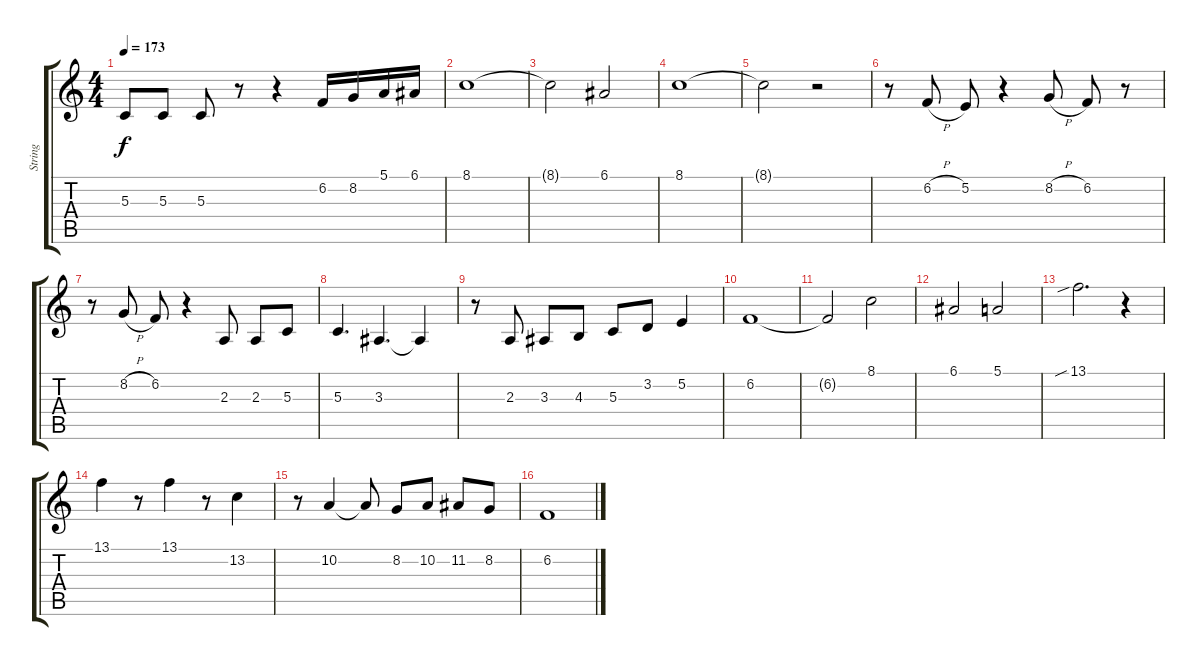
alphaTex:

\track ("String" "String") {instrument stringensemble1}
\staff {score tabs}
\tuning (E4 B3 G3 D3 A2 E2) {hide}
\ts (4 4)
\tempo 173
\clef g2
\ks c
5.3{t}.8{dy f} 5.3.8 5.3.8 r.8 r.4 6.2.16 8.2.16 5.1.16 6.1.16 |
8.1.1 |
8.1{t}.2 6.1.2 |
8.1.1 |
8.1{t}.2 r.2 |
r.8 6.2{h}.8 5.2.8 r.4 8.2{h}.8 6.2.8 r.8 |
r.8 8.2{h}.8 6.2.8 r.4 2.3.8 2.3.8 5.3.8 |
5.3.4{d} 3.3.4{d} 3.3{t}.4 |
r.8 2.3.8 3.3.8 4.3.8 5.3.8 3.2.8 5.2.4 |
6.2.1 |
6.2{t}.2 8.1.2 |
6.1.2 5.1.2 |
13.1{sib}.2{d} r.4 |
13.1.4 r.8 13.1.4 r.8 13.2.4 |
r.8 10.2.4 10.2{t}.8 8.2.8 10.2.8 11.2.8 8.2.8 |
6.2.1
